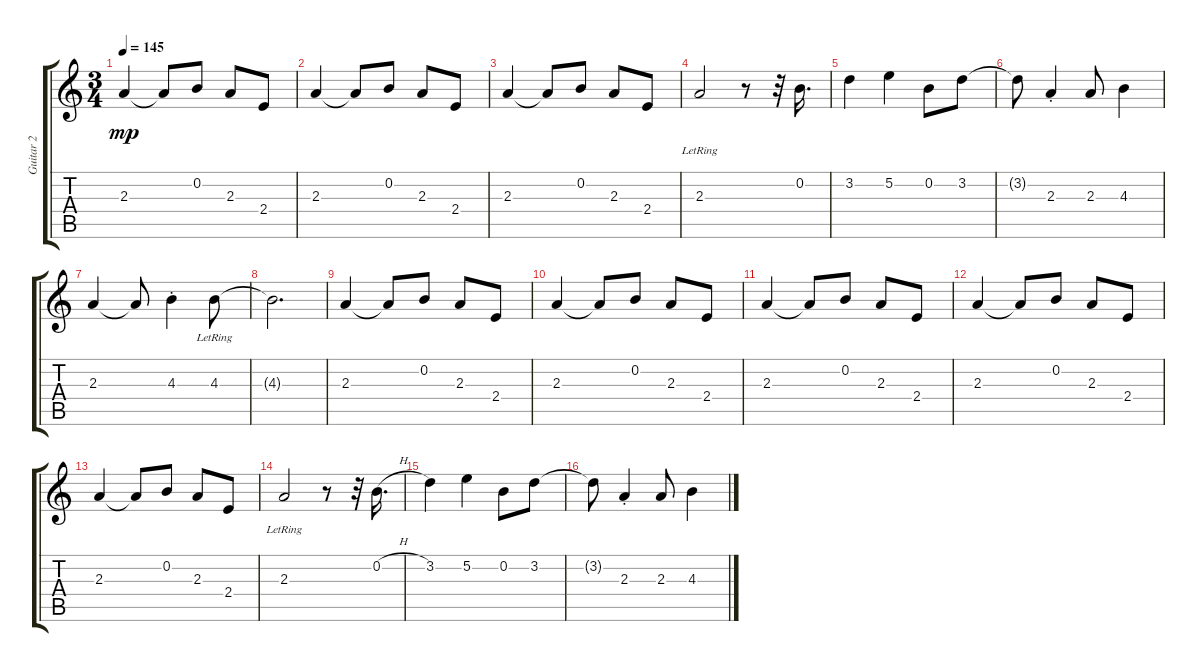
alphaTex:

\track ("Guitar 2" "Guitar 2") {instrument electricguitarclean}
\staff {score tabs}
\tuning (E4 B3 G3 D3 A2 D2) {hide}
\ts (3 4)
\tempo 145
\clef g2
\ks c
2.3.4{dy mp} 2.3{t}.8 0.2.8 2.3.8 2.4.8 |
2.3.4 2.3{t}.8 0.2.8 2.3.8 2.4.8 |
2.3.4 2.3{t}.8 0.2.8 2.3.8 2.4.8 |
2.3{lr}.2 r.8 r.32 0.2.16{d} |
3.2.4 5.2.4 0.2.8 3.2.8 |
3.2{t}.8 2.3{st}.4 2.3.8 4.3.4 |
2.3.4 2.3{t}.8 4.3{st}.4 4.3{lr}.8 |
4.3{t}.2{d} |
2.3.4 2.3{t}.8 0.2.8 2.3.8 2.4.8 |
2.3.4 2.3{t}.8 0.2.8 2.3.8 2.4.8 |
2.3.4 2.3{t}.8 0.2.8 2.3.8 2.4.8 |
2.3.4 2.3{t}.8 0.2.8 2.3.8 2.4.8 |
2.3.4 2.3{t}.8 0.2.8 2.3.8 2.4.8 |
2.3{lr}.2 r.8 r.32 0.2{h}.16{d} |
3.2.4 5.2.4 0.2.8 3.2.8 |
3.2{t}.8 2.3{st}.4 2.3.8 4.3.4
